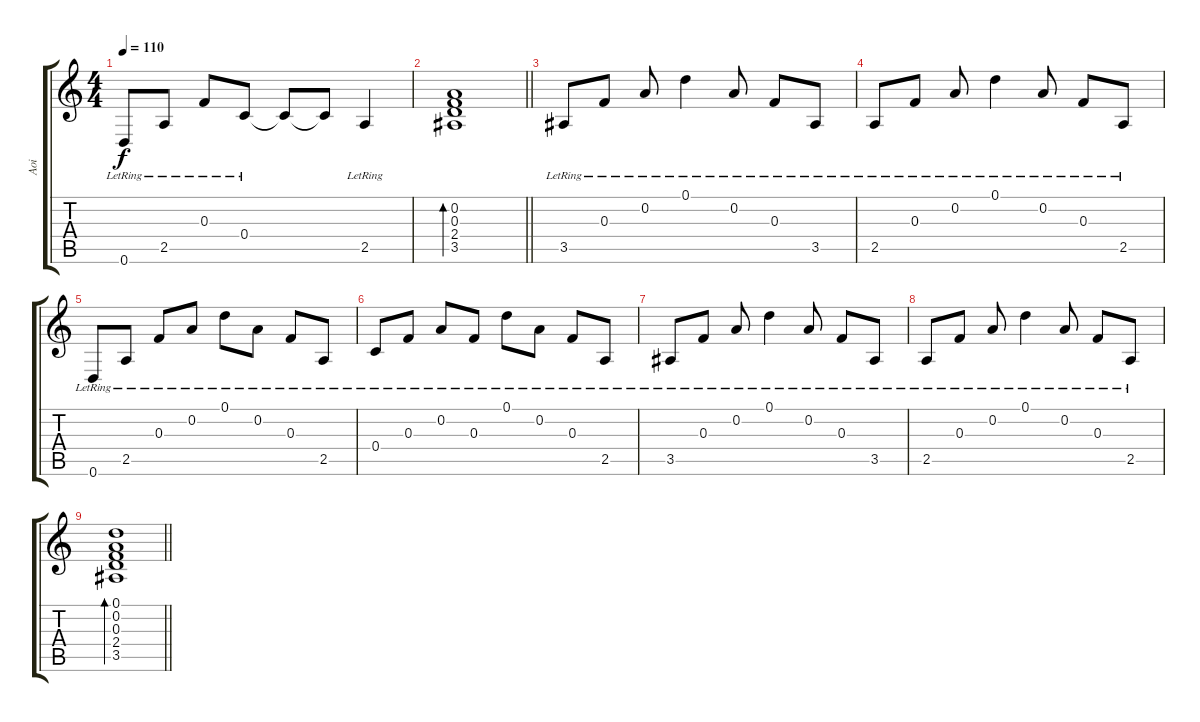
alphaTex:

\track ("Aoi" "Aoi") {instrument acousticguitarsteel}
\staff {score tabs}
\tuning (D4 A3 F3 C3 G2 D2) {hide}
\ts (4 4)
\tempo 110
\clef g2
\ks c
0.6{lr}.8{dy f} 2.5{lr}.8 0.3{lr}.8 0.4{lr}.8 0.4{t}.8 0.4{t}.8 2.5{lr}.4 |
\barLineRight lightlight
(0.2 0.3 2.4 3.5).1{bd 240} |
3.5{lr}.8 0.3{lr}.8 0.2{lr}.8 0.1{lr}.4 0.2{lr}.8 0.3{lr}.8 3.5{lr}.8 |
2.5{lr}.8 0.3{lr}.8 0.2{lr}.8 0.1{lr}.4 0.2{lr}.8 0.3{lr}.8 2.5{lr}.8 |
0.6{lr}.8 2.5{lr}.8 0.3{lr}.8 0.2{lr}.8 0.1{lr}.8 0.2{lr}.8 0.3{lr}.8 2.5{lr}.8 |
0.4{lr}.8 0.3{lr}.8 0.2{lr}.8 0.3{lr}.8 0.1{lr}.8 0.2{lr}.8 0.3{lr}.8 2.5{lr}.8 |
3.5{lr}.8 0.3{lr}.8 0.2{lr}.8 0.1{lr}.4 0.2{lr}.8 0.3{lr}.8 3.5{lr}.8 |
2.5{lr}.8 0.3{lr}.8 0.2{lr}.8 0.1{lr}.4 0.2{lr}.8 0.3{lr}.8 2.5{lr}.8 |
\barLineRight lightlight
(0.1 0.2 0.3 2.4 3.5).1{bd 240}
